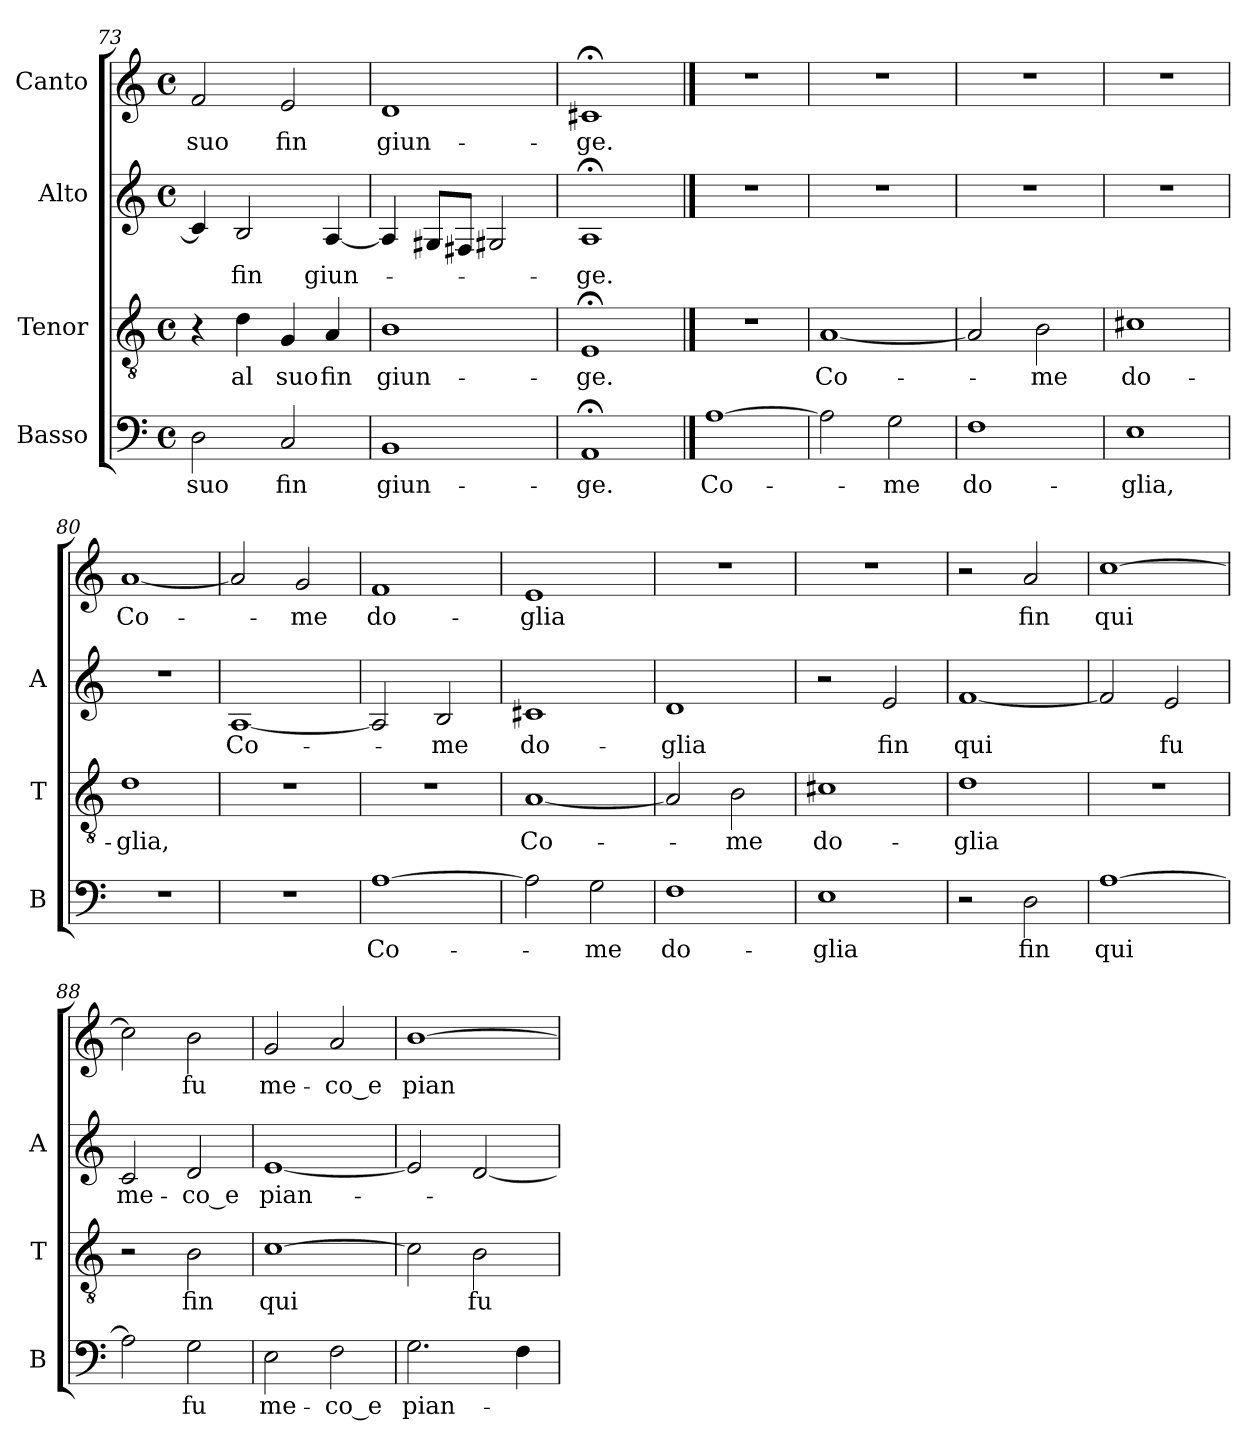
**kern	**text	**kern	**text	**kern	**text	**kern	**text
*part4	*part4	*part3	*part3	*part2	*part2	*part1	*part1
*staff4	*staff4	*staff3	*staff3	*staff2	*staff2	*staff1	*staff1
*I"Basso	*	*I"Tenor	*	*I"Alto	*	*I"Canto	*
*I'B	*	*I'T	*	*I'A	*	*	*
*clefF4	*	*clefGv2	*	*clefG2	*	*clefG2	*
*k[]	*	*k[]	*	*k[]	*	*k[]	*
*C:	*	*C:	*	*C:	*	*C:	*
*M4/4	*	*M4/4	*	*M4/4	*	*M4/4	*
*met(c)	*	*met(c)	*	*met(c)	*	*met(c)	*
=73	=73	=73	=73	=73	=73	=73	=73
2D	-suo	4r	.	4c]	.	2f	-suo
.	.	4d	-al	2B	-fin	.	.
2C	-fin	4G	-suo	.	.	2e	-fin
.	.	4A	-fin	[4A	giun-	.	.
=74	=74	=74	=74	=74	=74	=74	=74
1BB	giun-	1B	giun-	4A]	.	1d	giun-
.	.	.	.	8G#XL	.	.	.
.	.	.	.	8F#XJ	.	.	.
.	.	.	.	2G#X	.	.	.
=75	=75	=75	=75	=75	=75	=75	=75
1AA;<	-ge.	1E;<	-ge.	1A;<	-ge.	1c#X;<	-ge.
!!LO:PB:g=z
==76	==76	==76	==76	==76	==76	==76	==76
[1A	Co-	1r	.	1r	.	1r	.
=77	=77	=77	=77	=77	=77	=77	=77
2A]	.	[1A	Co-	1r	.	1r	.
2G	-me	.	.	.	.	.	.
=78	=78	=78	=78	=78	=78	=78	=78
1F	do-	2A]	.	1r	.	1r	.
.	.	2B	-me	.	.	.	.
=79	=79	=79	=79	=79	=79	=79	=79
1E	-glia,	1c#X	do-	1r	.	1r	.
=80	=80	=80	=80	=80	=80	=80	=80
1r	.	1d	-glia,	1r	.	[1a	Co-
=81	=81	=81	=81	=81	=81	=81	=81
1r	.	1r	.	[1A	Co-	2a]	.
.	.	.	.	.	.	2g	-me
=82	=82	=82	=82	=82	=82	=82	=82
[1A	Co-	1r	.	2A]	.	1f	do-
.	.	.	.	2B	-me	.	.
=83	=83	=83	=83	=83	=83	=83	=83
2A]	.	[1A	Co-	1c#X	do-	1e	-glia
2G	-me	.	.	.	.	.	.
=84	=84	=84	=84	=84	=84	=84	=84
1F	do-	2A]	.	1d	-glia	1r	.
.	.	2B	-me	.	.	.	.
=85	=85	=85	=85	=85	=85	=85	=85
1E	-glia	1c#X	do-	2r	.	1r	.
.	.	.	.	2e	-fin	.	.
=86	=86	=86	=86	=86	=86	=86	=86
2r	.	1d	-glia	[1f	-qui	2r	.
2D	-fin	.	.	.	.	2a	-fin
=87	=87	=87	=87	=87	=87	=87	=87
[1A	-qui	1r	.	2f]	.	[1cc	-qui
.	.	.	.	2e	-fu	.	.
=88	=88	=88	=88	=88	=88	=88	=88
2A]	.	2r	.	2c	me-	2cc]	.
2G	-fu	2B	-fin	2d	-co_e	2b	-fu
=89	=89	=89	=89	=89	=89	=89	=89
2E	me-	[1c	-qui	[1e	pian-	2g	me-
2F	-co_e	.	.	.	.	2a	-co_e
=90	=90	=90	=90	=90	=90	=90	=90
2.G	pian-	2c]	.	2e]	.	[1b	pian-
.	.	2B	-fu	[2d	.	.	.
4F	.	.	.	.	.	.	.
=	=	=	=	=	=	=	=
*-	*-	*-	*-	*-	*-	*-	*-
